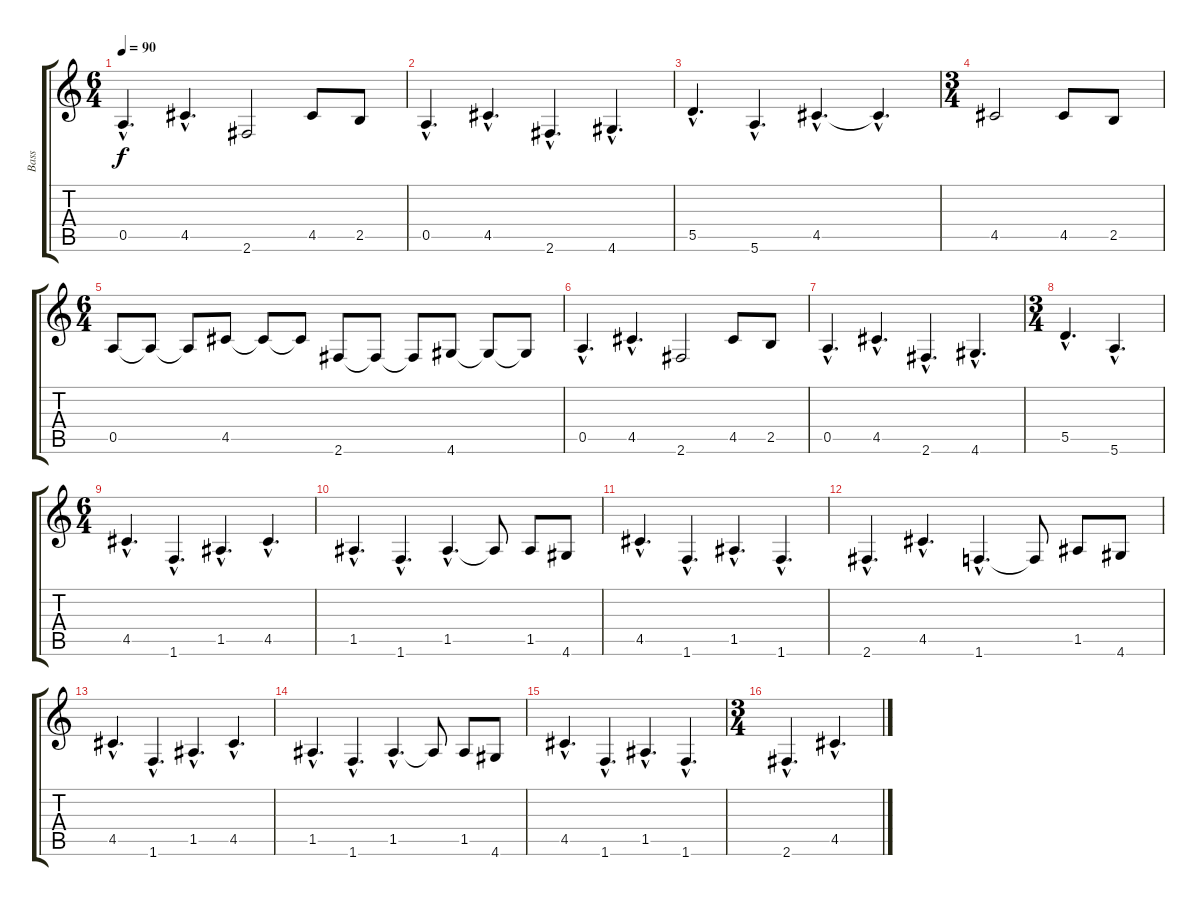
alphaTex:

\track ("Bass" "Bass") {instrument electricbassfinger}
\staff {score tabs}
\tuning (E4 B3 G3 D3 A2 E2) {hide}
\ts (6 4)
\tempo 90
\clef g2
\ks c
0.5{hac}.4{d dy f} 4.5{hac}.4{d} 2.6.2 4.5.8 2.5.8 |
0.5{hac}.4{d} 4.5{hac}.4{d} 2.6{hac}.4{d} 4.6{hac}.4{d} |
5.5{hac}.4{d} 5.6{hac}.4{d} 4.5{hac}.4{d} 4.5{hac t}.4{d} |
\ts (3 4)
4.5.2 4.5.8 2.5.8 |
\ts (6 4)
0.5.8 0.5{t}.8 0.5{t}.8 4.5.8 4.5{t}.8 4.5{t}.8 2.6.8 2.6{t}.8 2.6{t}.8 4.6.8 4.6{t}.8 4.6{t}.8 |
0.5{hac}.4{d} 4.5{hac}.4{d} 2.6.2 4.5.8 2.5.8 |
0.5{hac}.4{d} 4.5{hac}.4{d} 2.6{hac}.4{d} 4.6{hac}.4{d} |
\ts (3 4)
5.5{hac}.4{d} 5.6{hac}.4{d} |
\ts (6 4)
4.5{hac}.4{d} 1.6{hac}.4{d} 1.5{hac}.4{d} 4.5{hac}.4{d} |
1.5{hac}.4{d} 1.6{hac}.4{d} 1.5{hac}.4{d} 1.5{t}.8 1.5.8 4.6.8 |
4.5{hac}.4{d} 1.6{hac}.4{d} 1.5{hac}.4{d} 1.6{hac}.4{d} |
2.6{hac}.4{d} 4.5{hac}.4{d} 1.6{hac}.4{d} 1.6{t}.8 1.5.8 4.6.8 |
4.5{hac}.4{d} 1.6{hac}.4{d} 1.5{hac}.4{d} 4.5{hac}.4{d} |
1.5{hac}.4{d} 1.6{hac}.4{d} 1.5{hac}.4{d} 1.5{t}.8 1.5.8 4.6.8 |
4.5{hac}.4{d} 1.6{hac}.4{d} 1.5{hac}.4{d} 1.6{hac}.4{d} |
\ts (3 4)
2.6{hac}.4{d} 4.5{hac}.4{d}
